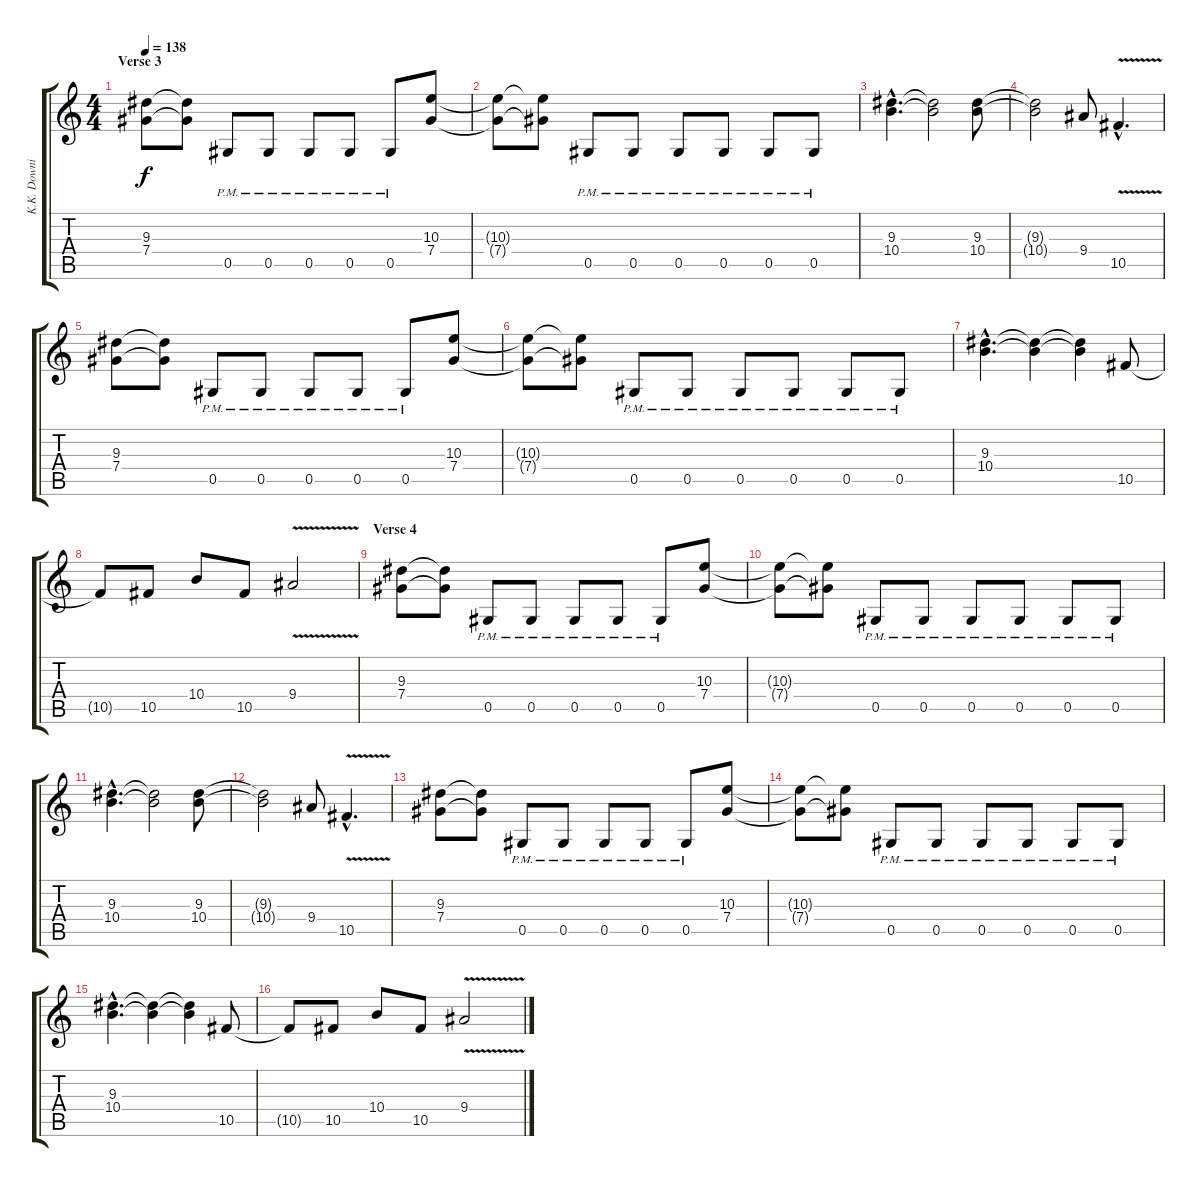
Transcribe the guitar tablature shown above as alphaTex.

\track ("K.K. Downing" "K.K. Downi") {instrument overdrivenguitar}
\staff {score tabs}
\tuning (Eb4 Bb3 Gb3 Db3 Ab2 Eb2) {hide}
\ts (4 4)
\section ("" "Verse 3")
\tempo 138
\clef g2
\ks c
(9.3 7.4).8{dy f} (9.3{t} 7.4{t}).8 0.5{pm}.8 0.5{pm}.8 0.5{pm}.8 0.5{pm}.8 0.5{pm}.8 (10.3 7.4).8 |
(10.3{t} 7.4{t}).8 (10.3{t} 7.4{t}).8 0.5{pm}.8 0.5{pm}.8 0.5{pm}.8 0.5{pm}.8 0.5{pm}.8 0.5{pm}.8 |
(9.3{hac} 10.4{hac}).4{d} (9.3{t} 10.4{t}).2 (9.3 10.4).8 |
(9.3{t} 10.4{t}).2 9.4.8 10.5{v hac}.4{d} |
(9.3 7.4).8 (9.3{t} 7.4{t}).8 0.5{pm}.8 0.5{pm}.8 0.5{pm}.8 0.5{pm}.8 0.5{pm}.8 (10.3 7.4).8 |
(10.3{t} 7.4{t}).8 (10.3{t} 7.4{t}).8 0.5{pm}.8 0.5{pm}.8 0.5{pm}.8 0.5{pm}.8 0.5{pm}.8 0.5{pm}.8 |
(9.3{hac} 10.4{hac}).4{d} (9.3{t} 10.4{t}).4 (9.3{t} 10.4{t}).4 10.5.8 |
10.5{t}.8 10.5.8 10.4.8 10.5.8 9.4{v}.2 |
\section ("" "Verse 4")
(9.3 7.4).8 (9.3{t} 7.4{t}).8 0.5{pm}.8 0.5{pm}.8 0.5{pm}.8 0.5{pm}.8 0.5{pm}.8 (10.3 7.4).8 |
(10.3{t} 7.4{t}).8 (10.3{t} 7.4{t}).8 0.5{pm}.8 0.5{pm}.8 0.5{pm}.8 0.5{pm}.8 0.5{pm}.8 0.5{pm}.8 |
(9.3{hac} 10.4{hac}).4{d} (9.3{t} 10.4{t}).2 (9.3 10.4).8 |
(9.3{t} 10.4{t}).2 9.4.8 10.5{v hac}.4{d} |
(9.3 7.4).8 (9.3{t} 7.4{t}).8 0.5{pm}.8 0.5{pm}.8 0.5{pm}.8 0.5{pm}.8 0.5{pm}.8 (10.3 7.4).8 |
(10.3{t} 7.4{t}).8 (10.3{t} 7.4{t}).8 0.5{pm}.8 0.5{pm}.8 0.5{pm}.8 0.5{pm}.8 0.5{pm}.8 0.5{pm}.8 |
(9.3{hac} 10.4{hac}).4{d} (9.3{t} 10.4{t}).4 (9.3{t} 10.4{t}).4 10.5.8 |
10.5{t}.8 10.5.8 10.4.8 10.5.8 9.4{v}.2
